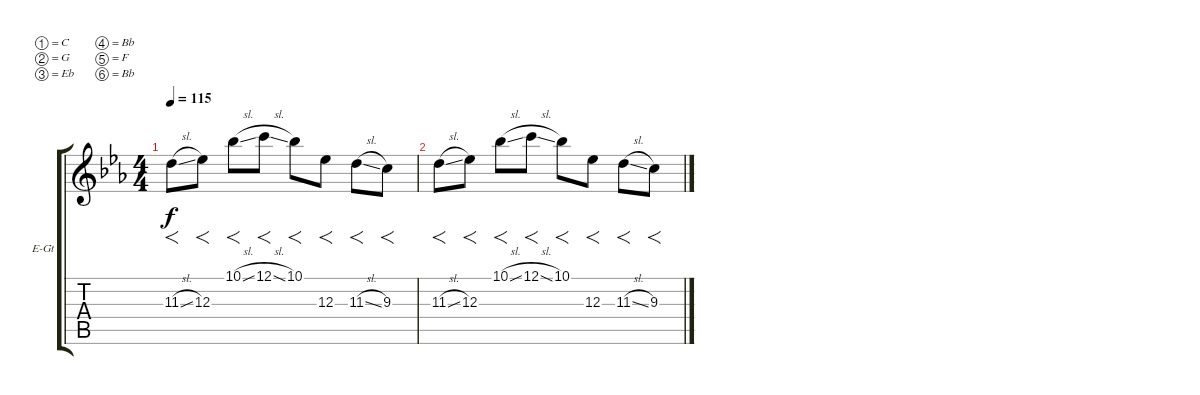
\bracketExtendMode groupsimilarinstruments
\firstSystemTrackNameOrientation horizontal
\otherSystemsTrackNameOrientation horizontal
\track ("Clean L" "E-Gt") {instrument electricguitarclean}
\staff {score tabs}
\tuning (C4 G3 Eb3 Bb2 F2 Bb1)
\ts (4 4)
\tempo 115
\clef g2
\ks cminor
11.3{sl}.8{f dy f} 12.3.8{f} 10.1{sl}.8{f} 12.1{sl}.8{f} 10.1.8{f} 12.3.8{f} 11.3{sl}.8{f} 9.3.8{f} |
11.3{sl}.8{f} 12.3.8{f} 10.1{sl}.8{f} 12.1{sl}.8{f} 10.1.8{f} 12.3.8{f} 11.3{sl}.8{f} 9.3.8{f}
